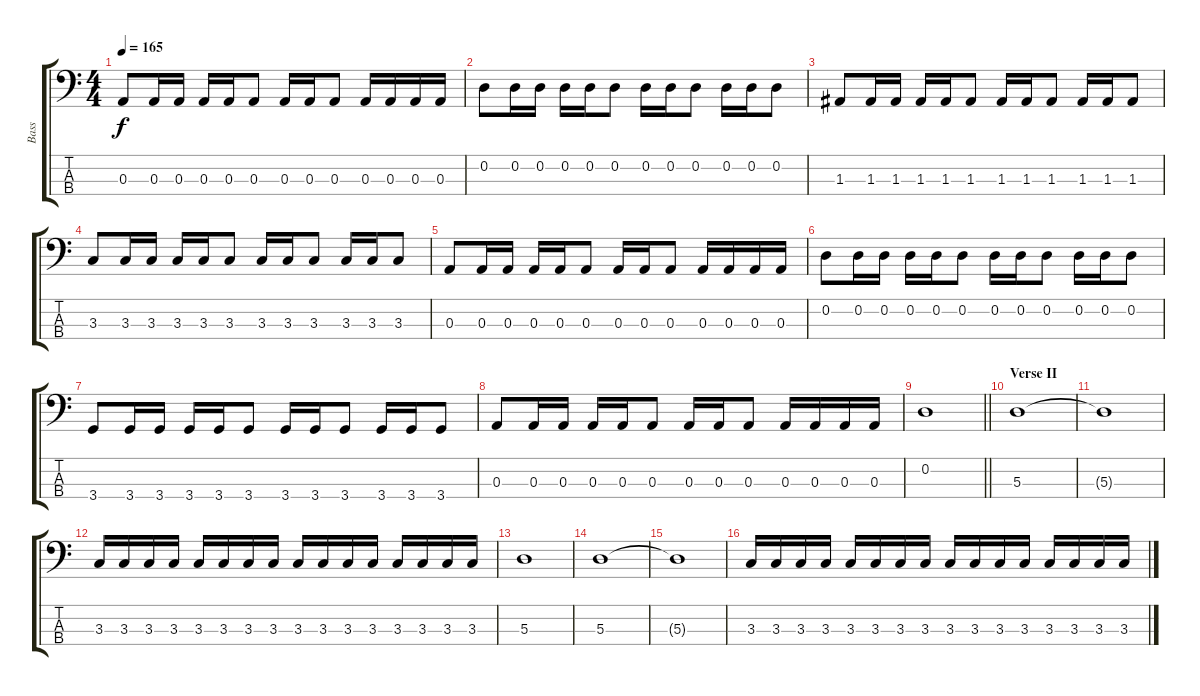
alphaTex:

\track ("Bass" "Bass") {instrument electricbassfinger}
\staff {score tabs}
\tuning (G2 D2 A1 E1) {hide}
\ts (4 4)
\tempo 165
\clef f4
\ks c
0.3.8{dy f} 0.3.16 0.3.16 0.3.16 0.3.16 0.3.8 0.3.16 0.3.16 0.3.8 0.3.16 0.3.16 0.3.16 0.3.16 |
0.2.8 0.2.16 0.2.16 0.2.16 0.2.16 0.2.8 0.2.16 0.2.16 0.2.8 0.2.16 0.2.16 0.2.8 |
1.3.8 1.3.16 1.3.16 1.3.16 1.3.16 1.3.8 1.3.16 1.3.16 1.3.8 1.3.16 1.3.16 1.3.8 |
3.3.8 3.3.16 3.3.16 3.3.16 3.3.16 3.3.8 3.3.16 3.3.16 3.3.8 3.3.16 3.3.16 3.3.8 |
0.3.8 0.3.16 0.3.16 0.3.16 0.3.16 0.3.8 0.3.16 0.3.16 0.3.8 0.3.16 0.3.16 0.3.16 0.3.16 |
0.2.8 0.2.16 0.2.16 0.2.16 0.2.16 0.2.8 0.2.16 0.2.16 0.2.8 0.2.16 0.2.16 0.2.8 |
3.4.8 3.4.16 3.4.16 3.4.16 3.4.16 3.4.8 3.4.16 3.4.16 3.4.8 3.4.16 3.4.16 3.4.8 |
0.3.8 0.3.16 0.3.16 0.3.16 0.3.16 0.3.8 0.3.16 0.3.16 0.3.8 0.3.16 0.3.16 0.3.16 0.3.16 |
\barLineRight lightlight
0.2.1 |
\section ("" "Verse II")
5.3.1 |
5.3{t}.1 |
3.3.16 3.3.16 3.3.16 3.3.16 3.3.16 3.3.16 3.3.16 3.3.16 3.3.16 3.3.16 3.3.16 3.3.16 3.3.16 3.3.16 3.3.16 3.3.16 |
5.3.1 |
5.3.1 |
5.3{t}.1 |
3.3.16 3.3.16 3.3.16 3.3.16 3.3.16 3.3.16 3.3.16 3.3.16 3.3.16 3.3.16 3.3.16 3.3.16 3.3.16 3.3.16 3.3.16 3.3.16
